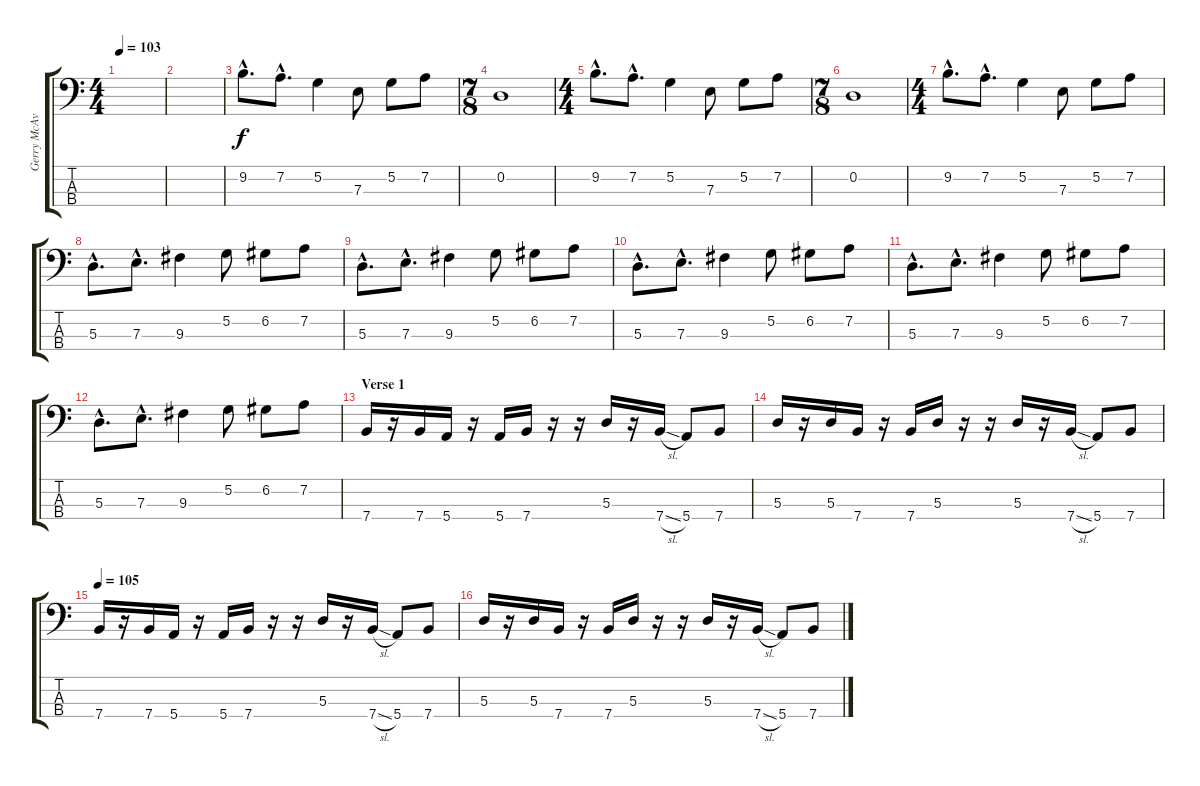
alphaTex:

\track ("Gerry McAvoy" "Gerry McAv") {instrument electricbasspick}
\staff {score tabs}
\tuning (G2 D2 A1 E1) {hide}
\ts (4 4)
\tempo 103
\clef f4
\ks c
|
|
9.2{hac}.8{d} 7.2{hac}.8{d} 5.2.4 7.3.8 5.2.8 7.2.8 |
\ts (7 8)
0.2.1 |
\ts (4 4)
9.2{hac}.8{d} 7.2{hac}.8{d} 5.2.4 7.3.8 5.2.8 7.2.8 |
\ts (7 8)
0.2.1 |
\ts (4 4)
9.2{hac}.8{d} 7.2{hac}.8{d} 5.2.4 7.3.8 5.2.8 7.2.8 |
5.3{hac}.8{d} 7.3{hac}.8{d} 9.3.4 5.2.8 6.2.8 7.2.8 |
5.3{hac}.8{d} 7.3{hac}.8{d} 9.3.4 5.2.8 6.2.8 7.2.8 |
5.3{hac}.8{d} 7.3{hac}.8{d} 9.3.4 5.2.8 6.2.8 7.2.8 |
5.3{hac}.8{d} 7.3{hac}.8{d} 9.3.4 5.2.8 6.2.8 7.2.8 |
5.3{hac}.8{d} 7.3{hac}.8{d} 9.3.4 5.2.8 6.2.8 7.2.8 |
\section ("" "Verse 1")
7.4.16 r.16 7.4.16 5.4.16 r.16 5.4.16 7.4.16 r.16 r.16 5.3.16 r.16 7.4{sl}.16 5.4.8 7.4.8 |
5.3.16 r.16 5.3.16 7.4.16 r.16 7.4.16 5.3.16 r.16 r.16 5.3.16 r.16 7.4{sl}.16 5.4.8 7.4.8 |
\tempo 105
7.4.16 r.16 7.4.16 5.4.16 r.16 5.4.16 7.4.16 r.16 r.16 5.3.16 r.16 7.4{sl}.16 5.4.8 7.4.8 |
5.3.16 r.16 5.3.16 7.4.16 r.16 7.4.16 5.3.16 r.16 r.16 5.3.16 r.16 7.4{sl}.16 5.4.8 7.4.8
